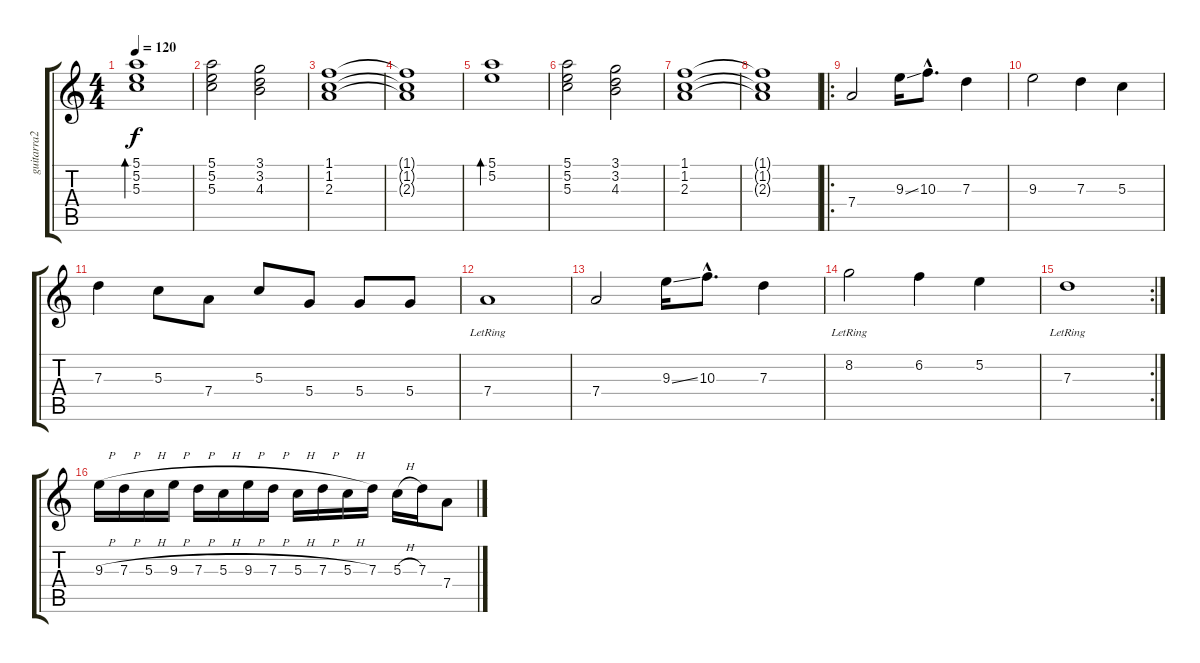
\track ("guitarra2" "guitarra2") {instrument overdrivenguitar}
\staff {score tabs}
\tuning (E4 B3 G3 D3 A2 E2) {hide}
\ts (4 4)
\tempo 120
\clef g2
\ks c
(5.1 5.2 5.3).1{bd 480 dy f instrument overdrivenguitar} |
(5.1 5.2 5.3).2 (3.1 3.2 4.3).2 |
(1.1 1.2 2.3).1 |
(1.1{t} 1.2{t} 2.3{t}).1 |
(5.1 5.2).1{bd 480} |
(5.1 5.2 5.3).2 (3.1 3.2 4.3).2 |
(1.1 1.2 2.3).1 |
(1.1{t} 1.2{t} 2.3{t}).1 |
\ro
7.4.2 9.3{ss}.16 10.3{hac}.8{d} 7.3.4 |
9.3.2 7.3.4 5.3.4 |
7.3.4 5.3.8 7.4.8 5.3.8 5.4.8 5.4.8 5.4.8 |
7.4{lr}.1 |
7.4.2 9.3{ss}.16 10.3{hac}.8{d} 7.3.4 |
8.2{lr}.2 6.2.4 5.2.4 |
\rc 2
7.3{lr}.1 |
9.3{h}.16 7.3{h}.16 5.3{h}.16 9.3{h}.16 7.3{h}.16 5.3{h}.16 9.3{h}.16 7.3{h}.16 5.3{h}.16 7.3{h}.16 5.3{h}.16 7.3.16 5.3{h}.16 7.3.16 7.4.8
